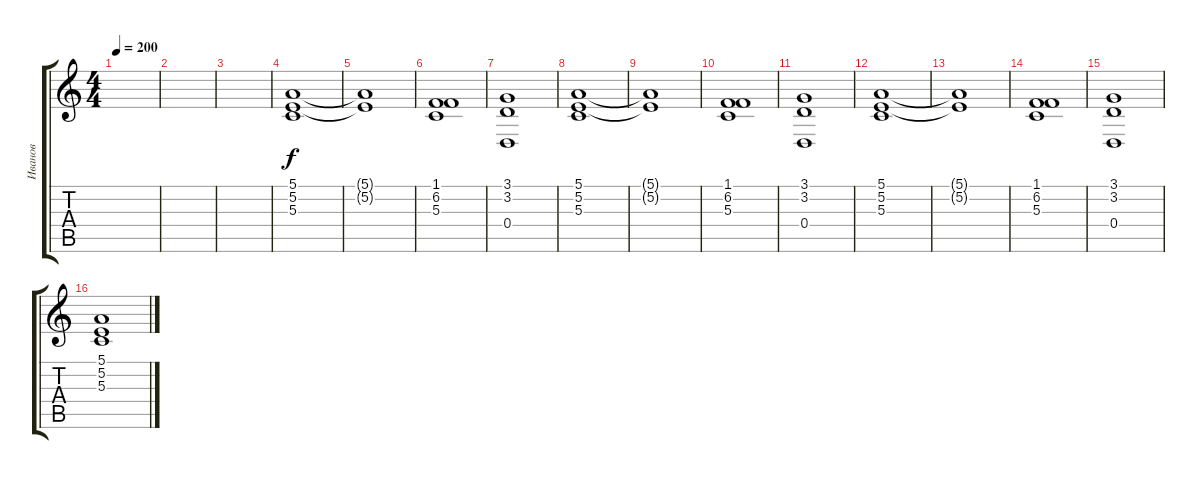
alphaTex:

\track ("Иванов" "Иванов") {instrument vibraphone}
\staff {score tabs}
\tuning (E4 B3 G3 D3 A2 E2) {hide}
\ts (4 4)
\tempo 200
\clef g2
\ks c
|
|
|
(5.1 5.2 5.3).1{volume 9} |
(5.1{t} 5.2{t}).1 |
(1.1 6.2 5.3).1 |
(3.1 3.2 0.4).1 |
(5.1 5.2 5.3).1{volume 9} |
(5.1{t} 5.2{t}).1 |
(1.1 6.2 5.3).1 |
(3.1 3.2 0.4).1 |
(5.1 5.2 5.3).1{volume 9} |
(5.1{t} 5.2{t}).1 |
(1.1 6.2 5.3).1 |
(3.1 3.2 0.4).1 |
(5.1 5.2 5.3).1{volume 9}
